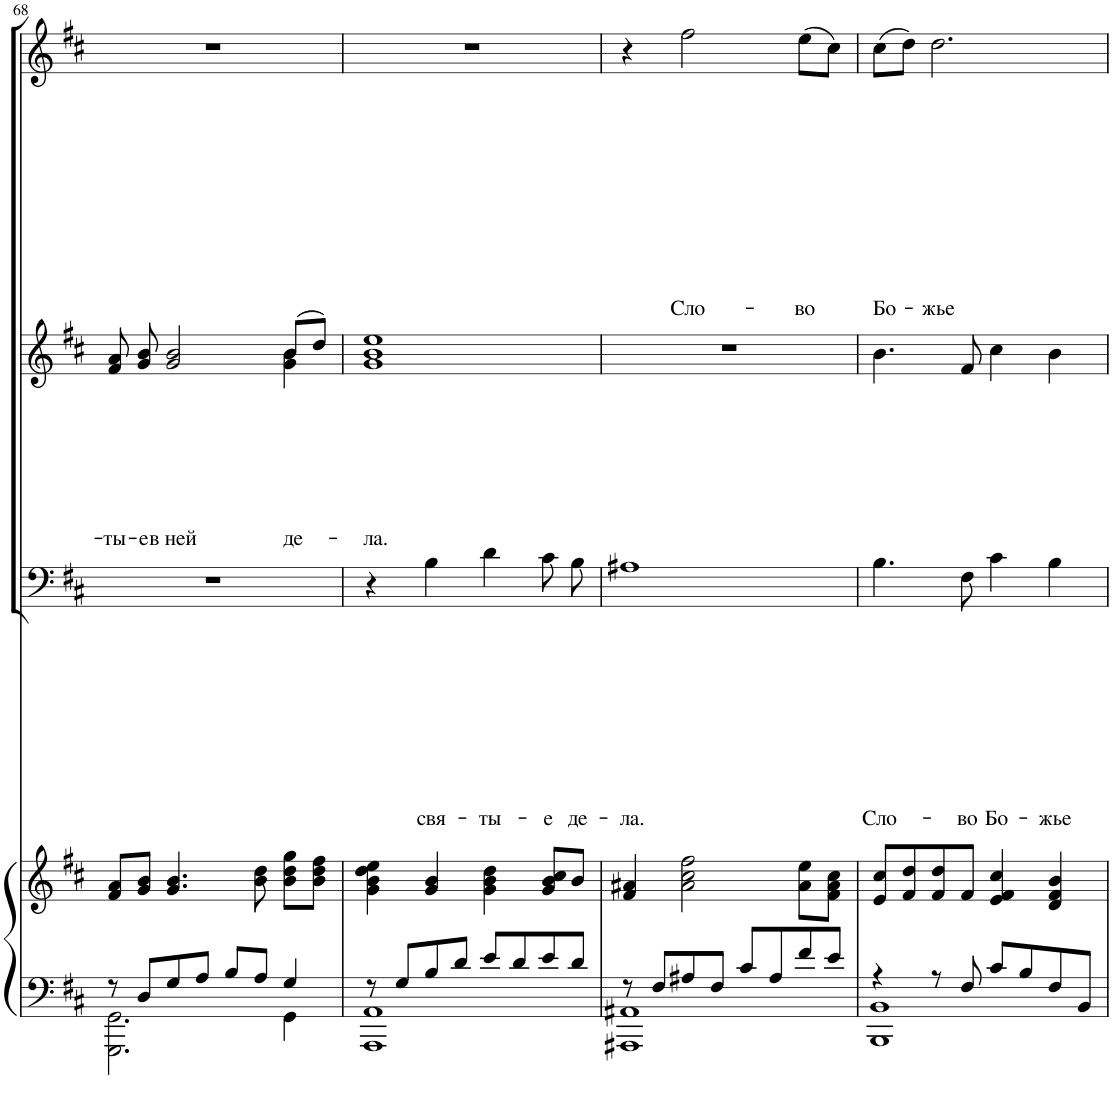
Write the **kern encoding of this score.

**kern	**kern	**kern	**text	**text	**text	**text	**text	**text	**text	**text	**text	**kern	**text	**text	**text	**text	**text	**text	**text	**kern	**text	**text	**text	**text	**text	**text	**text	**text	**text	**text
*part4	*part4	*part3	*part3	*part3	*part3	*part3	*part3	*part3	*part3	*part3	*part3	*part2	*part2	*part2	*part2	*part2	*part2	*part2	*part2	*part1	*part1	*part1	*part1	*part1	*part1	*part1	*part1	*part1	*part1	*part1
*staff5	*staff4	*staff3	*staff3	*staff3	*staff3	*staff3	*staff3	*staff3	*staff3	*staff3	*staff3	*staff2	*staff2	*staff2	*staff2	*staff2	*staff2	*staff2	*staff2	*staff1	*staff1	*staff1	*staff1	*staff1	*staff1	*staff1	*staff1	*staff1	*staff1	*staff1
*	*	*	*	*	*	*	*	*	*	*	*	*	*	*	*	*	*	*	*	*I"Soprano	*	*	*	*	*	*	*	*	*	*
!!LO:PB:g=z
*clefF4	*clefG2	*clefF4	*	*	*	*	*	*	*	*	*	*clefG2	*	*	*	*	*	*	*	*clefG2	*	*	*	*	*	*	*	*	*	*
*k[f#c#]	*k[f#c#]	*k[f#c#]	*	*	*	*	*	*	*	*	*	*k[f#c#]	*	*	*	*	*	*	*	*k[f#c#]	*	*	*	*	*	*	*	*	*	*
*M4/4	*M4/4	*M4/4	*	*	*	*	*	*	*	*	*	*M4/4	*	*	*	*	*	*	*	*M4/4	*	*	*	*	*	*	*	*	*	*
=68	=68	=68	=68	=68	=68	=68	=68	=68	=68	=68	=68	=68	=68	=68	=68	=68	=68	=68	=68	=68	=68	=68	=68	=68	=68	=68	=68	=68	=68	=68
*^	*	*	*	*	*	*	*	*	*	*	*	*	*	*	*	*	*	*	*	*	*	*	*	*	*	*	*	*	*	*
!	!	!	!	!	!	!	!	!	!	!	!	!	!	!	!	!	!	!	!	!LO:LY:b	!	!	!	!	!	!	!	!	!	!	!
*	*	*	*	*	*	*	*	*	*	*	*	*	*^	*	*	*	*	*	*	*	*	*	*	*	*	*	*	*	*	*	*
8r	2.GGG\ 2.GG\	8f#/ 8a/L	1r	.	.	.	.	.	.	.	.	.	8f#/ 8a/	2.ryy	.	.	.	.	.	.	-ты-	1r	.	.	.	.	.	.	.	.	.	.
!	!	!	!	!	!	!	!	!	!	!	!	!	!	!	!	!	!	!	!	!	!LO:LY:b	!	!	!	!	!	!	!	!	!	!	!
8D/L	.	8g/ 8b/J	.	.	.	.	.	.	.	.	.	.	8g/ 8b/	.	.	.	.	.	.	.	-е	.	.	.	.	.	.	.	.	.	.	.
!	!	!	!	!	!	!	!	!	!	!	!	!	!	!	!	!	!	!	!	!	!LO:LY:b	!	!	!	!	!	!	!	!	!	!	!
8G/	.	4.g/ 4.b/	.	.	.	.	.	.	.	.	.	.	2g/ 2b/	.	.	.	.	.	.	.	в ней	.	.	.	.	.	.	.	.	.	.	.
8A/J	.	.	.	.	.	.	.	.	.	.	.	.	.	.	.	.	.	.	.	.	.	.	.	.	.	.	.	.	.	.	.	.
8B/L	.	.	.	.	.	.	.	.	.	.	.	.	.	.	.	.	.	.	.	.	.	.	.	.	.	.	.	.	.	.	.	.
8A/J	.	8b\ 8dd\	.	.	.	.	.	.	.	.	.	.	.	.	.	.	.	.	.	.	.	.	.	.	.	.	.	.	.	.	.	.
!	!	!	!	!	!	!	!	!	!	!	!	!	!	!	!	!	!	!	!	!	!LO:LY:b	!	!	!	!	!	!	!	!	!	!	!
4G/	4GG\	8b\ 8dd\ 8gg\L	.	.	.	.	.	.	.	.	.	.	(8b/L	4g\ 4b\	.	.	.	.	.	.	де-	.	.	.	.	.	.	.	.	.	.	.
.	.	8b\ 8dd\ 8ff#\J	.	.	.	.	.	.	.	.	.	.	8dd/J)	.	.	.	.	.	.	.	.	.	.	.	.	.	.	.	.	.	.	.
*	*	*	*	*	*	*	*	*	*	*	*	*	*v	*v	*	*	*	*	*	*	*	*	*	*	*	*	*	*	*	*	*	*
=69	=69	=69	=69	=69	=69	=69	=69	=69	=69	=69	=69	=69	=69	=69	=69	=69	=69	=69	=69	=69	=69	=69	=69	=69	=69	=69	=69	=69	=69	=69	=69
!	!	!	!	!	!	!	!	!	!	!	!	!	!	!	!	!	!	!	!	!LO:LY:b	!	!	!	!	!	!	!	!	!	!	!
8r	1AAA 1AA	4g\ 4b\ 4dd\ 4ee\	4r	.	.	.	.	.	.	.	.	.	1g 1b 1ee	.	.	.	.	.	.	-ла.	1r	.	.	.	.	.	.	.	.	.	.
8G/L	.	.	.	.	.	.	.	.	.	.	.	.	.	.	.	.	.	.	.	.	.	.	.	.	.	.	.	.	.	.	.
!	!	!	!	!	!	!	!	!	!	!	!	!LO:LY:b	!	!	!	!	!	!	!	!	!	!	!	!	!	!	!	!	!	!	!
8B/	.	4g/ 4b/	4B\	.	.	.	.	.	.	.	.	свя-	.	.	.	.	.	.	.	.	.	.	.	.	.	.	.	.	.	.	.
8d/J	.	.	.	.	.	.	.	.	.	.	.	.	.	.	.	.	.	.	.	.	.	.	.	.	.	.	.	.	.	.	.
!	!	!	!	!	!	!	!	!	!	!	!	!LO:LY:b	!	!	!	!	!	!	!	!	!	!	!	!	!	!	!	!	!	!	!
8e/L	.	4g\ 4b\ 4dd\	4d\	.	.	.	.	.	.	.	.	-ты-	.	.	.	.	.	.	.	.	.	.	.	.	.	.	.	.	.	.	.
8d/	.	.	.	.	.	.	.	.	.	.	.	.	.	.	.	.	.	.	.	.	.	.	.	.	.	.	.	.	.	.	.
!	!	!	!	!	!	!	!	!	!	!	!	!LO:LY:b	!	!	!	!	!	!	!	!	!	!	!	!	!	!	!	!	!	!	!
8e/	.	8g/ 8b/ 8cc#/L	8c#\L	.	.	.	.	.	.	.	.	-е	.	.	.	.	.	.	.	.	.	.	.	.	.	.	.	.	.	.	.
!	!	!	!	!	!	!	!	!	!	!	!	!LO:LY:b	!	!	!	!	!	!	!	!	!	!	!	!	!	!	!	!	!	!	!
8d/J	.	8b/J	8B\J	.	.	.	.	.	.	.	.	де-	.	.	.	.	.	.	.	.	.	.	.	.	.	.	.	.	.	.	.
=70	=70	=70	=70	=70	=70	=70	=70	=70	=70	=70	=70	=70	=70	=70	=70	=70	=70	=70	=70	=70	=70	=70	=70	=70	=70	=70	=70	=70	=70	=70	=70
!	!	!	!	!	!	!	!	!	!	!	!	!LO:LY:b	!	!	!	!	!	!	!	!	!	!	!	!	!	!	!	!	!	!	!
8r	1AAA#X 1AA#X	4f#/ 4a#X/	1A#X	.	.	.	.	.	.	.	.	-ла.	1r	.	.	.	.	.	.	.	4r	.	.	.	.	.	.	.	.	.	.
8F#/L	.	.	.	.	.	.	.	.	.	.	.	.	.	.	.	.	.	.	.	.	.	.	.	.	.	.	.	.	.	.	.
!	!	!	!	!	!	!	!	!	!	!	!	!	!	!	!	!	!	!	!	!	!	!	!	!	!	!	!	!	!	!	!LO:LY:b
8A#X/	.	2a#\ 2cc#\ 2ff#\	.	.	.	.	.	.	.	.	.	.	.	.	.	.	.	.	.	.	2ff#\	.	.	.	.	.	.	.	.	.	Сло-
8F#/J	.	.	.	.	.	.	.	.	.	.	.	.	.	.	.	.	.	.	.	.	.	.	.	.	.	.	.	.	.	.	.
8c#/L	.	.	.	.	.	.	.	.	.	.	.	.	.	.	.	.	.	.	.	.	.	.	.	.	.	.	.	.	.	.	.
8A#/	.	.	.	.	.	.	.	.	.	.	.	.	.	.	.	.	.	.	.	.	.	.	.	.	.	.	.	.	.	.	.
!	!	!	!	!	!	!	!	!	!	!	!	!	!	!	!	!	!	!	!	!	!	!	!	!	!	!	!	!	!	!	!LO:LY:b
8f#/	.	8a#\ 8ee\L	.	.	.	.	.	.	.	.	.	.	.	.	.	.	.	.	.	.	(8ee\L	.	.	.	.	.	.	.	.	.	-во
8e/J	.	8f#\ 8a#\ 8cc#\J	.	.	.	.	.	.	.	.	.	.	.	.	.	.	.	.	.	.	8cc#\J)	.	.	.	.	.	.	.	.	.	.
=71	=71	=71	=71	=71	=71	=71	=71	=71	=71	=71	=71	=71	=71	=71	=71	=71	=71	=71	=71	=71	=71	=71	=71	=71	=71	=71	=71	=71	=71	=71	=71
!	!	!	!	!	!	!	!	!	!	!	!	!LO:LY:b	!	!	!	!	!	!	!	!	!	!	!	!	!	!	!	!	!	!	!LO:LY:b
4r	1BBB 1BB	8e/ 8cc#/L	4.B\	.	.	.	.	.	.	.	.	Сло-	4.b\	.	.	.	.	.	.	.	(8cc#\L	.	.	.	.	.	.	.	.	.	Бо-
.	.	8f#/ 8dd/	.	.	.	.	.	.	.	.	.	.	.	.	.	.	.	.	.	.	8dd\J)	.	.	.	.	.	.	.	.	.	.
!	!	!	!	!	!	!	!	!	!	!	!	!	!	!	!	!	!	!	!	!	!	!	!	!	!	!	!	!	!	!	!LO:LY:b
8r	.	8f#/ 8dd/	.	.	.	.	.	.	.	.	.	.	.	.	.	.	.	.	.	.	2.dd\	.	.	.	.	.	.	.	.	.	-жье
!	!	!	!	!	!	!	!	!	!	!	!	!LO:LY:b	!	!	!	!	!	!	!	!	!	!	!	!	!	!	!	!	!	!	!
8F#/	.	8f#/J	8F#\	.	.	.	.	.	.	.	.	-во	8f#/	.	.	.	.	.	.	.	.	.	.	.	.	.	.	.	.	.	.
!	!	!	!	!	!	!	!	!	!	!	!	!LO:LY:b	!	!	!	!	!	!	!	!	!	!	!	!	!	!	!	!	!	!	!
8c#/L	.	4e/ 4f#/ 4cc#/	4c#\	.	.	.	.	.	.	.	.	Бо-	4cc#\	.	.	.	.	.	.	.	.	.	.	.	.	.	.	.	.	.	.
8B/	.	.	.	.	.	.	.	.	.	.	.	.	.	.	.	.	.	.	.	.	.	.	.	.	.	.	.	.	.	.	.
!	!	!	!	!	!	!	!	!	!	!	!	!LO:LY:b	!	!	!	!	!	!	!	!	!	!	!	!	!	!	!	!	!	!	!
8F#/	.	4d/ 4f#/ 4b/	4B\	.	.	.	.	.	.	.	.	-жье	4b\	.	.	.	.	.	.	.	.	.	.	.	.	.	.	.	.	.	.
8BB/J	.	.	.	.	.	.	.	.	.	.	.	.	.	.	.	.	.	.	.	.	.	.	.	.	.	.	.	.	.	.	.
*v	*v	*	*	*	*	*	*	*	*	*	*	*	*	*	*	*	*	*	*	*	*	*	*	*	*	*	*	*	*	*	*
=	=	=	=	=	=	=	=	=	=	=	=	=	=	=	=	=	=	=	=	=	=	=	=	=	=	=	=	=	=	=
*-	*-	*-	*-	*-	*-	*-	*-	*-	*-	*-	*-	*-	*-	*-	*-	*-	*-	*-	*-	*-	*-	*-	*-	*-	*-	*-	*-	*-	*-	*-
